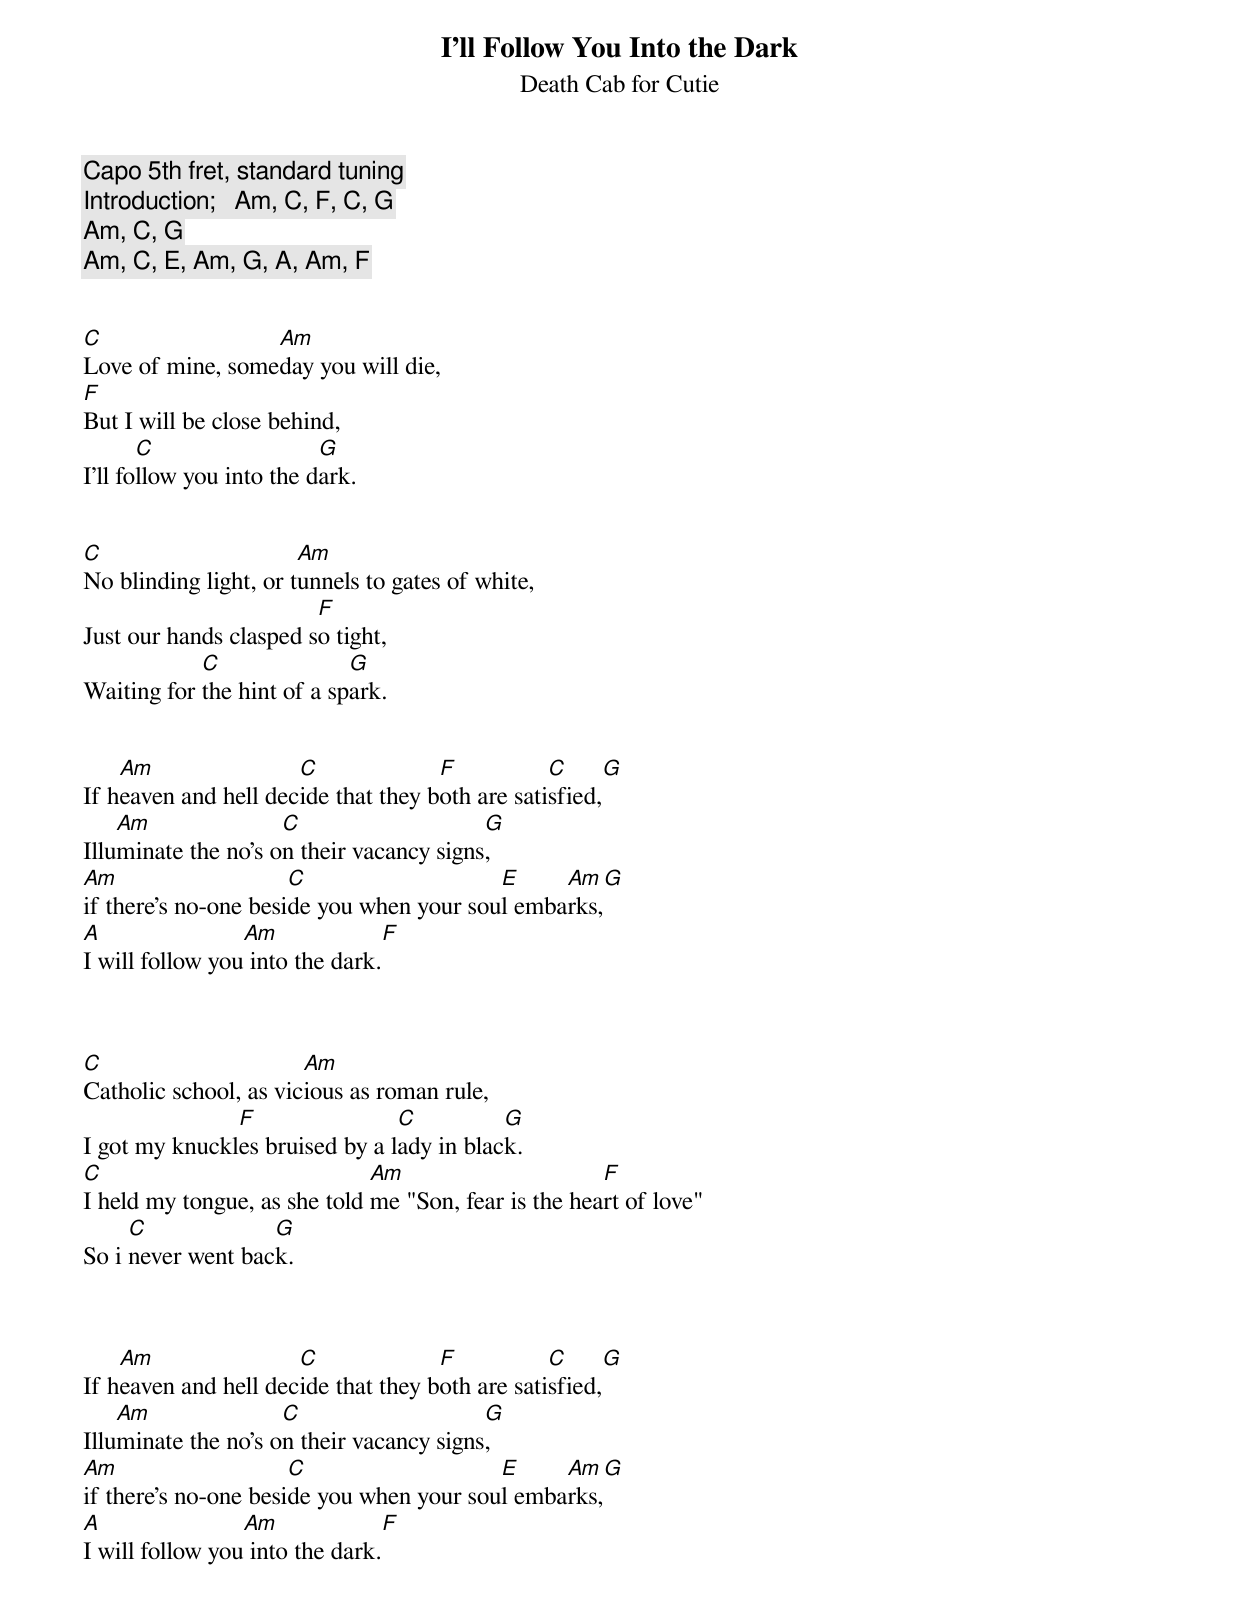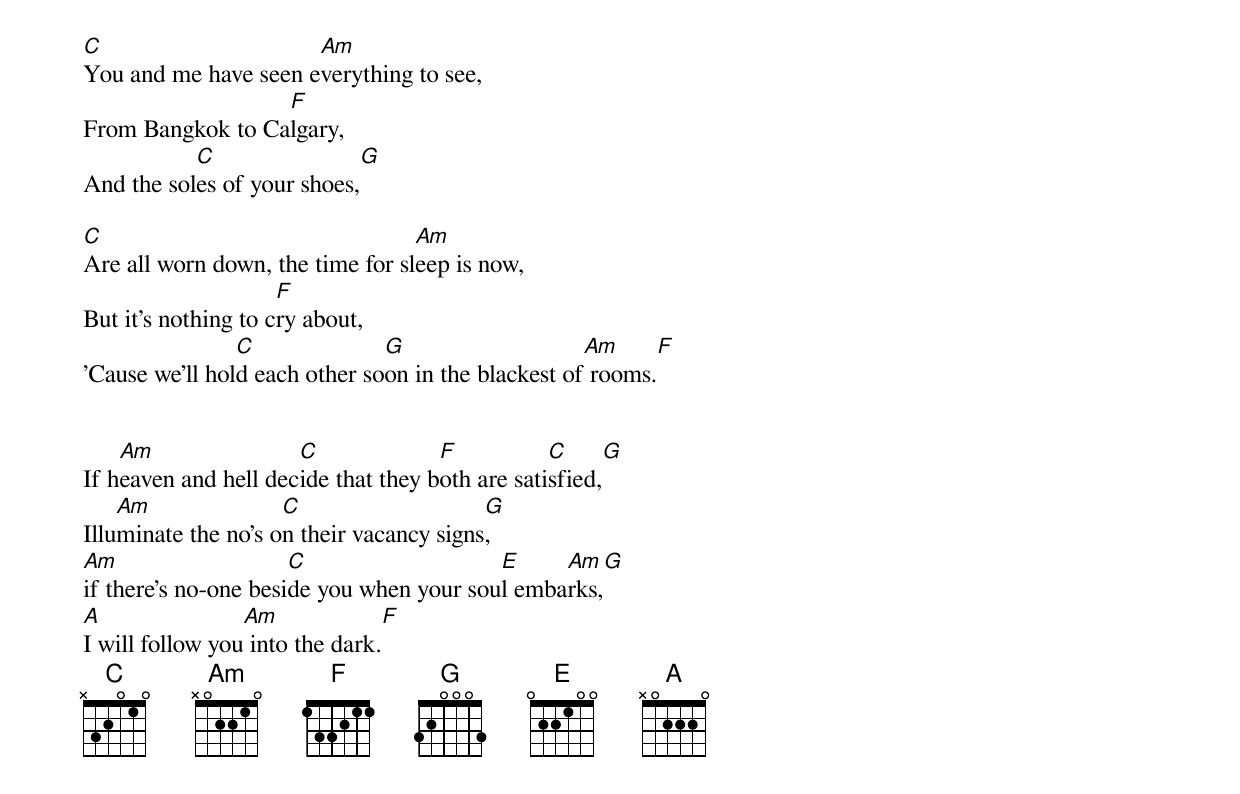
I'll Follow You Into the Dark
Death Cab for Cutie

Capo 5th fret, standard tuning
Introduction;	Am, C, F, C, G
	Am, C, G
	Am, C, E, Am, G, A, Am, F


C                 Am
Love of mine, someday you will die,
F
But I will be close behind,
       C                  G
I'll follow you into the dark.


C	               Am
No blinding light, or tunnels to gates of white,
                        F
Just our hands clasped so tight,
            C               G
Waiting for the hint of a spark.


    Am                C              F           C         G
If heaven and hell decide that they both are satisfied,
    Am               C                    G
Illuminate the no's on their vacancy signs,
Am                    C                   E     Am    G
if there's no-one beside you when your soul embarks,
A                Am                 F
I will follow you into the dark.



C                      Am
Catholic school, as vicious as roman rule,
               F                C          G
I got my knuckles bruised by a lady in black.
C                             Am                      F
I held my tongue, as she told me "Son, fear is the heart of love"
     C             G
So i never went back.



    Am                C              F           C         G
If heaven and hell decide that they both are satisfied,
    Am               C                    G
Illuminate the no's on their vacancy signs,
Am                    C                   E     Am    G
if there's no-one beside you when your soul embarks,
A                Am                 F
I will follow you into the dark.


C		      Am
You and me have seen everything to see,
                  F
From Bangkok to Calgary,
           C                 G
And the soles of your shoes,

C                                 Am
Are all worn down, the time for sleep is now,
                     F
But it's nothing to cry about,
                C              G                    Am         F
'Cause we'll hold each other soon in the blackest of rooms.


    Am                C              F           C         G
If heaven and hell decide that they both are satisfied,
    Am               C                    G
Illuminate the no's on their vacancy signs,
Am                    C                   E     Am    G
if there's no-one beside you when your soul embarks,
A                Am                 F
I will follow you into the dark.
